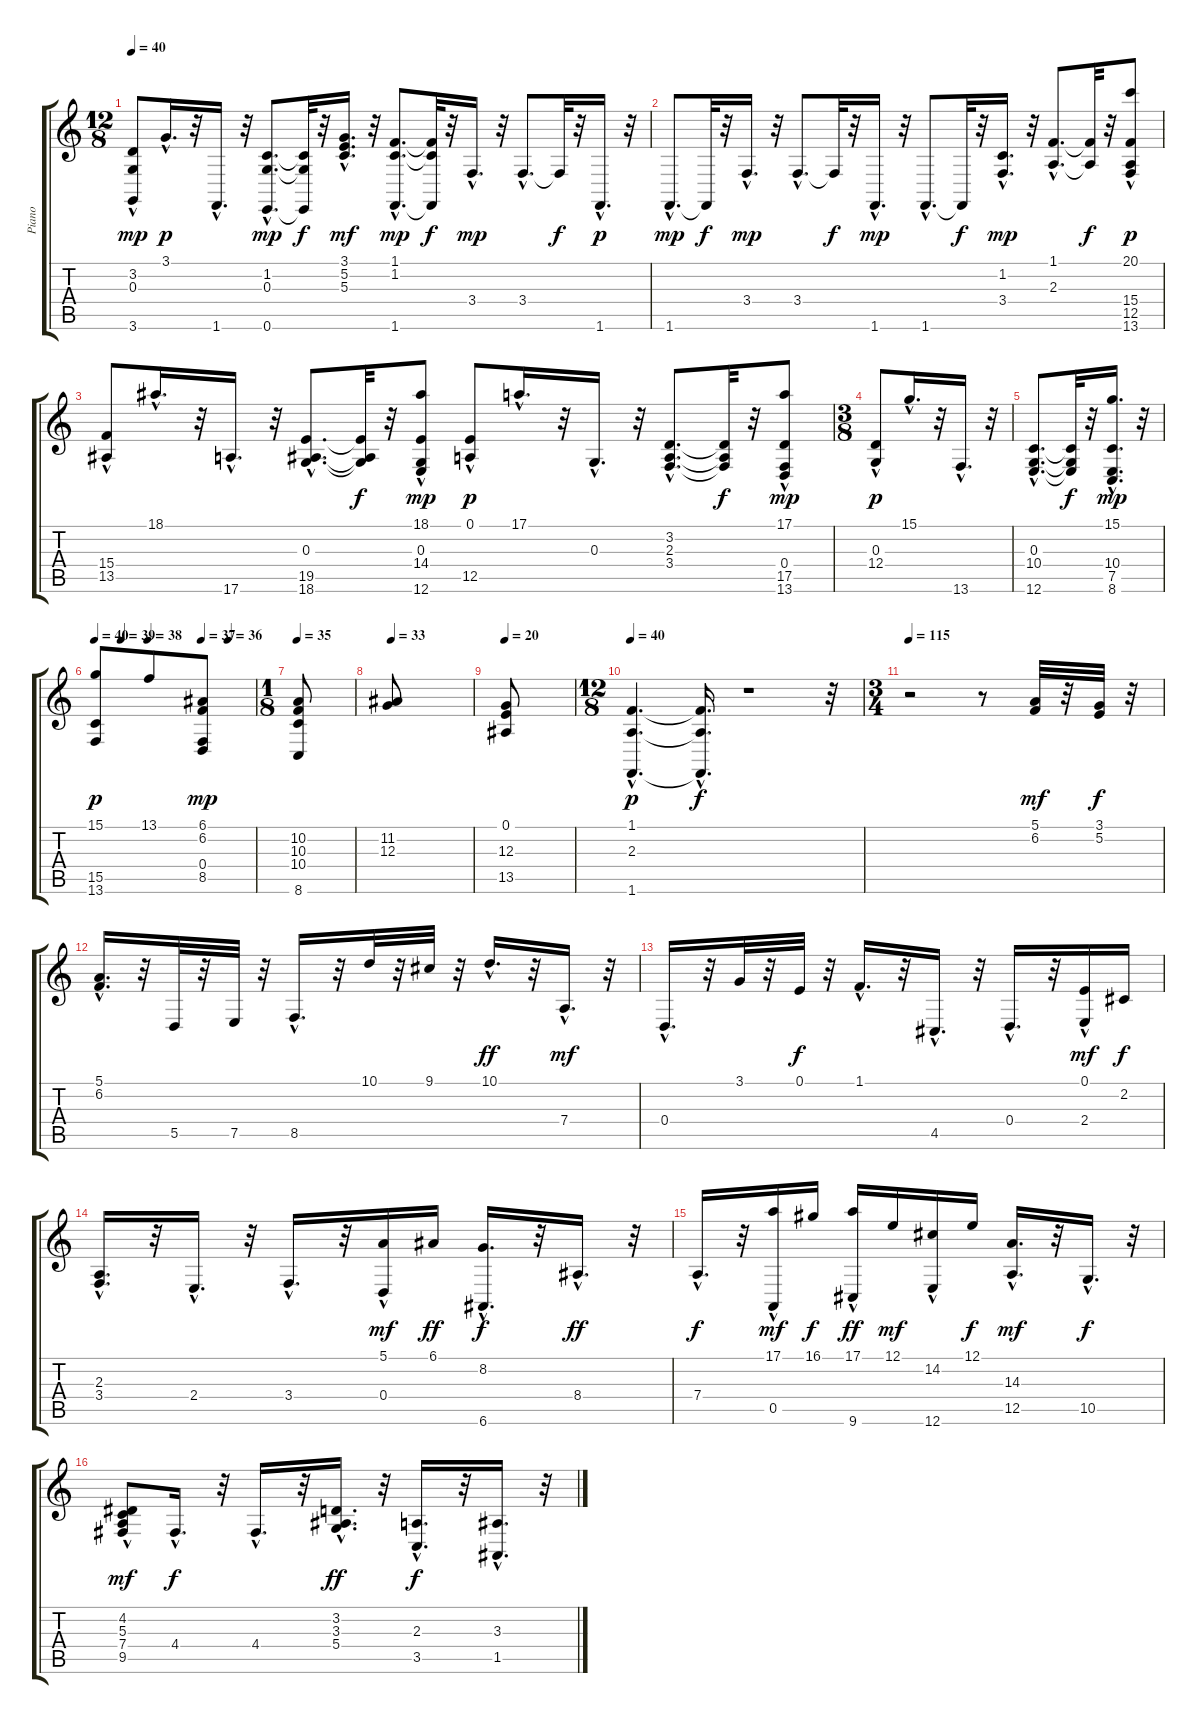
\track ("Piano" "Piano") {instrument acousticgrandpiano}
\staff {score tabs}
\tuning (E4 B3 G3 D3 A2 E2) {hide}
\ts (12 8)
\tempo 40
\clef g2
\ks c
(3.2{hac} 0.3{hac} 3.6{hac}).8{dy mp} 3.1{hac}.16{d dy p} r.32 1.6{hac}.16{d} r.32 (1.2{hac} 0.3{hac} 0.6{hac}).8{d dy mp} (1.2{t} 0.3{t} 0.6{t}).32{dy f} r.32 (3.1{hac} 5.2{hac} 5.3{hac}).16{d dy mf} r.32 (1.1{hac} 1.2{hac} 1.6{hac}).8{d dy mp} (1.1{t} 1.2{t} 1.6{t}).32{dy f} r.32 3.4{hac}.16{d dy mp} r.32 3.4{hac}.8{d} 3.4{t}.32{dy f} r.32 1.6{hac}.16{d dy p} r.32 |
1.6{hac}.8{d dy mp} 1.6{t}.32{dy f} r.32 3.4{hac}.16{d dy mp} r.32 3.4{hac}.8{d} 3.4{t}.32{dy f} r.32 1.6{hac}.16{d dy mp} r.32 1.6{hac}.8{d} 1.6{t}.32{dy f} r.32 (1.2{hac} 3.4{hac}).16{d dy mp} r.32 (1.1{hac} 2.3{hac}).8{d} (1.1{t} 2.3{t}).32{dy f} r.32 (20.1{hac} 15.4{hac} 12.5{hac} 13.6{hac}).8{dy p} |
(15.4{hac} 13.5{hac}).8 18.1{hac}.16{d} r.32 17.6{hac}.16{d} r.32 (0.3{hac} 19.5{hac} 18.6{hac}).8{d} (0.3{t} 19.5{t} 18.6{t}).32{dy f} r.32 (18.1{hac} 0.3{hac} 14.4{hac} 12.6{hac}).8{dy mp} (0.1{hac} 12.5{hac}).8{dy p} 17.1{hac}.16{d} r.32 0.3{hac}.16{d} r.32 (3.2{hac} 2.3{hac} 3.4{hac}).8{d} (3.2{t} 2.3{t} 3.4{t}).32{dy f} r.32 (17.1{hac} 0.4{hac} 17.5{hac} 13.6{hac}).8{dy mp} |
\ts (3 8)
(0.3{hac} 12.4{hac}).8{dy p} 15.1{hac}.16{d} r.32 13.6{hac}.16{d} r.32 |
(0.3{hac} 10.4{hac} 12.6{hac}).8{d} (0.3{t} 10.4{t} 12.6{t}).32{dy f} r.32 (15.1{hac} 10.4{hac} 7.5{hac} 8.6{hac}).16{d dy mp} r.32 |
\tempo 40
\tempo (39 0.16666666666666666)
\tempo (38 0.3333333333333333)
\tempo (37 0.6666666666666666)
\tempo (36 0.8333333333333334)
(15.1 15.5 13.6).8{dy p} 13.1.8 (6.1 6.2 0.4 8.5).8{dy mp} |
\ts (1 8)
\tempo 35
(10.2 10.3 10.4 8.6).8 |
\tempo 33
(11.2 12.3).8 |
\tempo 20
(0.1 12.3 13.5).8 |
\ts (12 8)
\tempo 40
(1.1{hac} 2.3{hac} 1.6{hac}).4{d dy p} (1.1{hac t} 2.3{hac t} 1.6{hac t}).16{d dy f} r.1 r.32 |
\ts (3 4)
\tempo 115
r.2 r.8 (5.1 6.2).32{dy mf} r.32 (3.1 5.2).32{dy f} r.32 |
(5.1{hac} 6.2{hac}).16{d} r.32 5.5.32 r.32 7.5.32 r.32 8.5{hac}.16{d} r.32 10.1.32 r.32 9.1.32 r.32 10.1{hac}.16{d dy ff} r.32 7.4{hac}.16{d dy mf} r.32 |
0.4{hac}.16{d} r.32 3.1.32 r.32 0.1.32{dy f} r.32 1.1{hac}.16{d} r.32 4.5{hac}.16{d} r.32 0.4{hac}.16{d} r.32 (0.1 2.4{hac}).16{dy mf} 2.2.16{dy f} |
(2.3{hac} 3.4{hac}).16{d} r.32 2.4{hac}.16{d} r.32 3.4{hac}.16{d} r.32 (5.1 0.4{hac}).16{dy mf} 6.1.16{dy ff} (8.2{hac} 6.6{hac}).16{d dy f} r.32 8.4{hac}.16{d dy ff} r.32 |
7.4{hac}.16{d dy f} r.32 (17.1 0.5{hac}).16{dy mf} 16.1.16{dy f} (17.1 9.6{hac}).16{dy ff} 12.1.16{dy mf} (14.2 12.6{hac}).16 12.1.16{dy f} (14.3{hac} 12.5{hac}).16{d dy mf} r.32 10.5{hac}.16{d dy f} r.32 |
(4.2 5.3 7.4 9.5{hac}).8{dy mf} 4.4{hac}.16{d dy f} r.32 4.4{hac}.16{d} r.32 (3.2{hac} 3.3{hac} 5.4{hac}).16{d dy ff} r.32 (2.3{hac} 3.5{hac}).16{d dy f} r.32 (3.3{hac} 1.5{hac}).16{d} r.32
